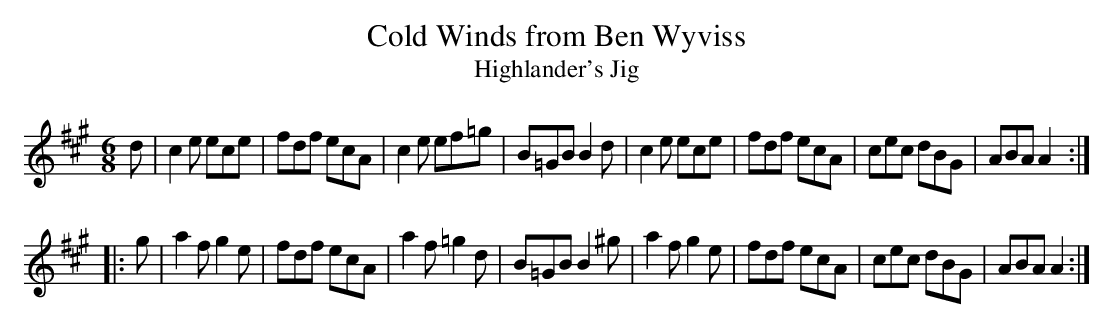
X:1
T: Cold Winds from Ben Wyviss
T: Highlander's Jig
M: 6/8
L: 1/8
K: A
   d | c2e ece | fdf ecA | c2e ef=g | B=GB B2d  | c2e ece | fdf ecA | cec dBG | ABA A2 :|
|: g | a2f g2e | fdf ecA | a2f =g2d | B=GB B2^g | a2f g2e | fdf ecA | cec dBG | ABA A2 :|
